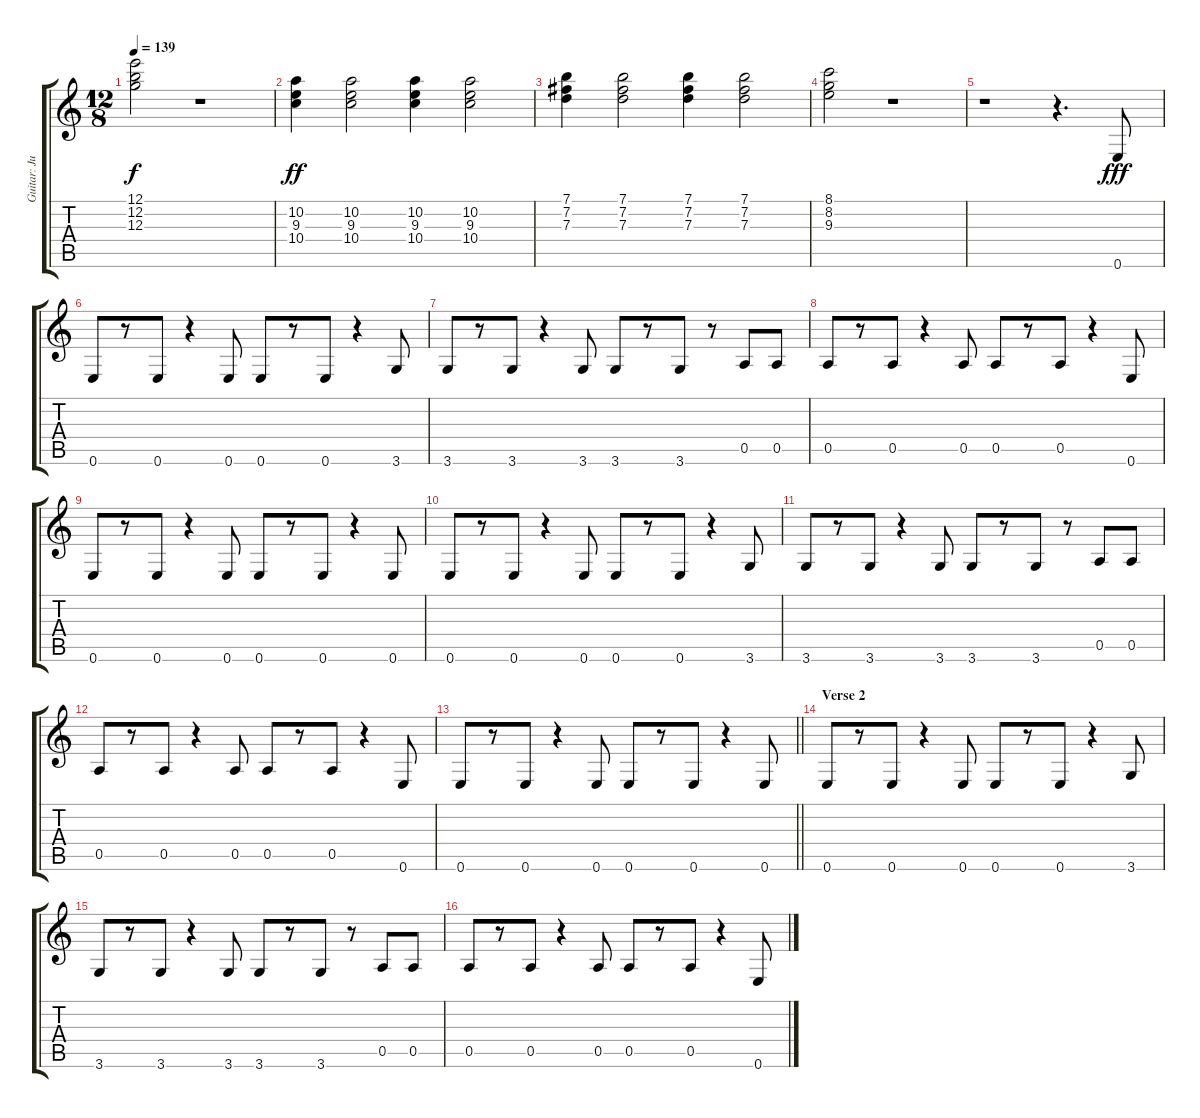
\track ("Guitar: Justin Hayward" "Guitar: Ju") {instrument acousticguitarsteel}
\staff {score tabs}
\tuning (E4 B3 G3 D3 A2 E2) {hide}
\ts (12 8)
\tempo 139
\clef g2
\ks c
(12.1{t} 12.2{t} 12.3{t}).2{dy f} r.1 |
(10.2 9.3 10.4).4{dy ff} (10.2 9.3 10.4).2 (10.2 9.3 10.4).4 (10.2 9.3 10.4).2 |
(7.1 7.2 7.3).4 (7.1 7.2 7.3).2 (7.1 7.2 7.3).4 (7.1 7.2 7.3).2 |
(8.1 8.2 9.3).2 r.1 |
r.1 r.4{d} 0.6.8{dy fff} |
0.6.8 r.8 0.6.8 r.4 0.6.8 0.6.8 r.8 0.6.8 r.4 3.6.8 |
3.6.8 r.8 3.6.8 r.4 3.6.8 3.6.8 r.8 3.6.8 r.8 0.5.8 0.5.8 |
0.5.8 r.8 0.5.8 r.4 0.5.8 0.5.8 r.8 0.5.8 r.4 0.6.8 |
0.6.8 r.8 0.6.8 r.4 0.6.8 0.6.8 r.8 0.6.8 r.4 0.6.8 |
0.6.8 r.8 0.6.8 r.4 0.6.8 0.6.8 r.8 0.6.8 r.4 3.6.8 |
3.6.8 r.8 3.6.8 r.4 3.6.8 3.6.8 r.8 3.6.8 r.8 0.5.8 0.5.8 |
0.5.8 r.8 0.5.8 r.4 0.5.8 0.5.8 r.8 0.5.8 r.4 0.6.8 |
\barLineRight lightlight
0.6.8 r.8 0.6.8 r.4 0.6.8 0.6.8 r.8 0.6.8 r.4 0.6.8 |
\section ("" "Verse 2")
0.6.8 r.8 0.6.8 r.4 0.6.8 0.6.8 r.8 0.6.8 r.4 3.6.8 |
3.6.8 r.8 3.6.8 r.4 3.6.8 3.6.8 r.8 3.6.8 r.8 0.5.8 0.5.8 |
0.5.8 r.8 0.5.8 r.4 0.5.8 0.5.8 r.8 0.5.8 r.4 0.6.8
